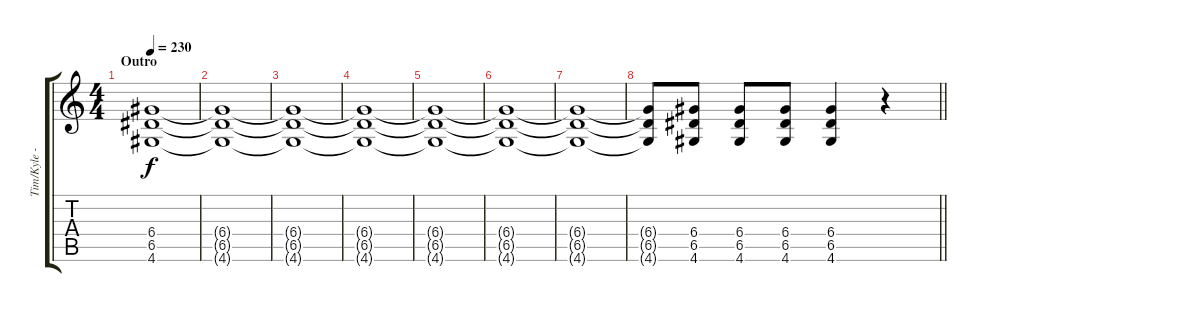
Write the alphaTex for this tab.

\track ("Tim/Kyle - Guitar" "Tim/Kyle -") {instrument distortionguitar}
\staff {score tabs}
\tuning (E4 B3 G3 D3 A2 E2) {hide}
\ts (4 4)
\section ("" "Outro")
\tempo 230
\clef g2
\ks c
(6.4 6.5 4.6).1{dy f volume 6} |
(6.4{t} 6.5{t} 4.6{t}).1 |
(6.4{t} 6.5{t} 4.6{t}).1 |
(6.4{t} 6.5{t} 4.6{t}).1 |
(6.4{t} 6.5{t} 4.6{t}).1 |
(6.4{t} 6.5{t} 4.6{t}).1 |
(6.4{t} 6.5{t} 4.6{t}).1 |
\barLineRight lightlight
(6.4{t} 6.5{t} 4.6{t}).8 (6.4 6.5 4.6).8 (6.4 6.5 4.6).8 (6.4 6.5 4.6).8 (6.4 6.5 4.6).4 r.4
